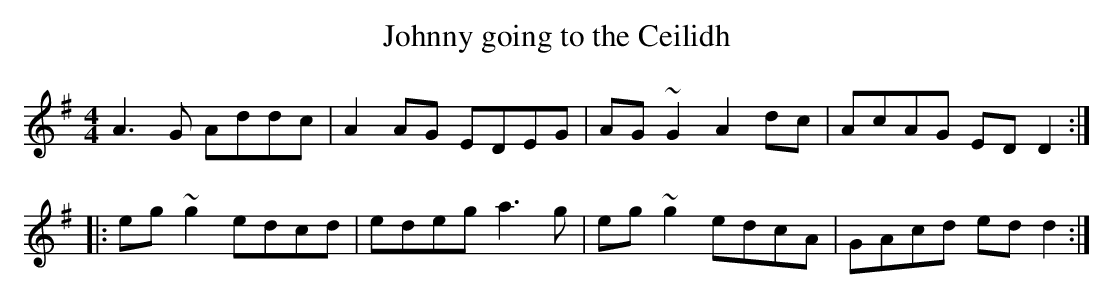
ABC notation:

X:1
T:Johnny going to the Ceilidh
M:4/4
L:1/8
K:G
A3G Addc | A2AG EDEG | AG~G2 A2dc | AcAG EDD2 ::
eg~g2 edcd | edeg a3g | eg~g2 edcA | GAcd edd2 :|
